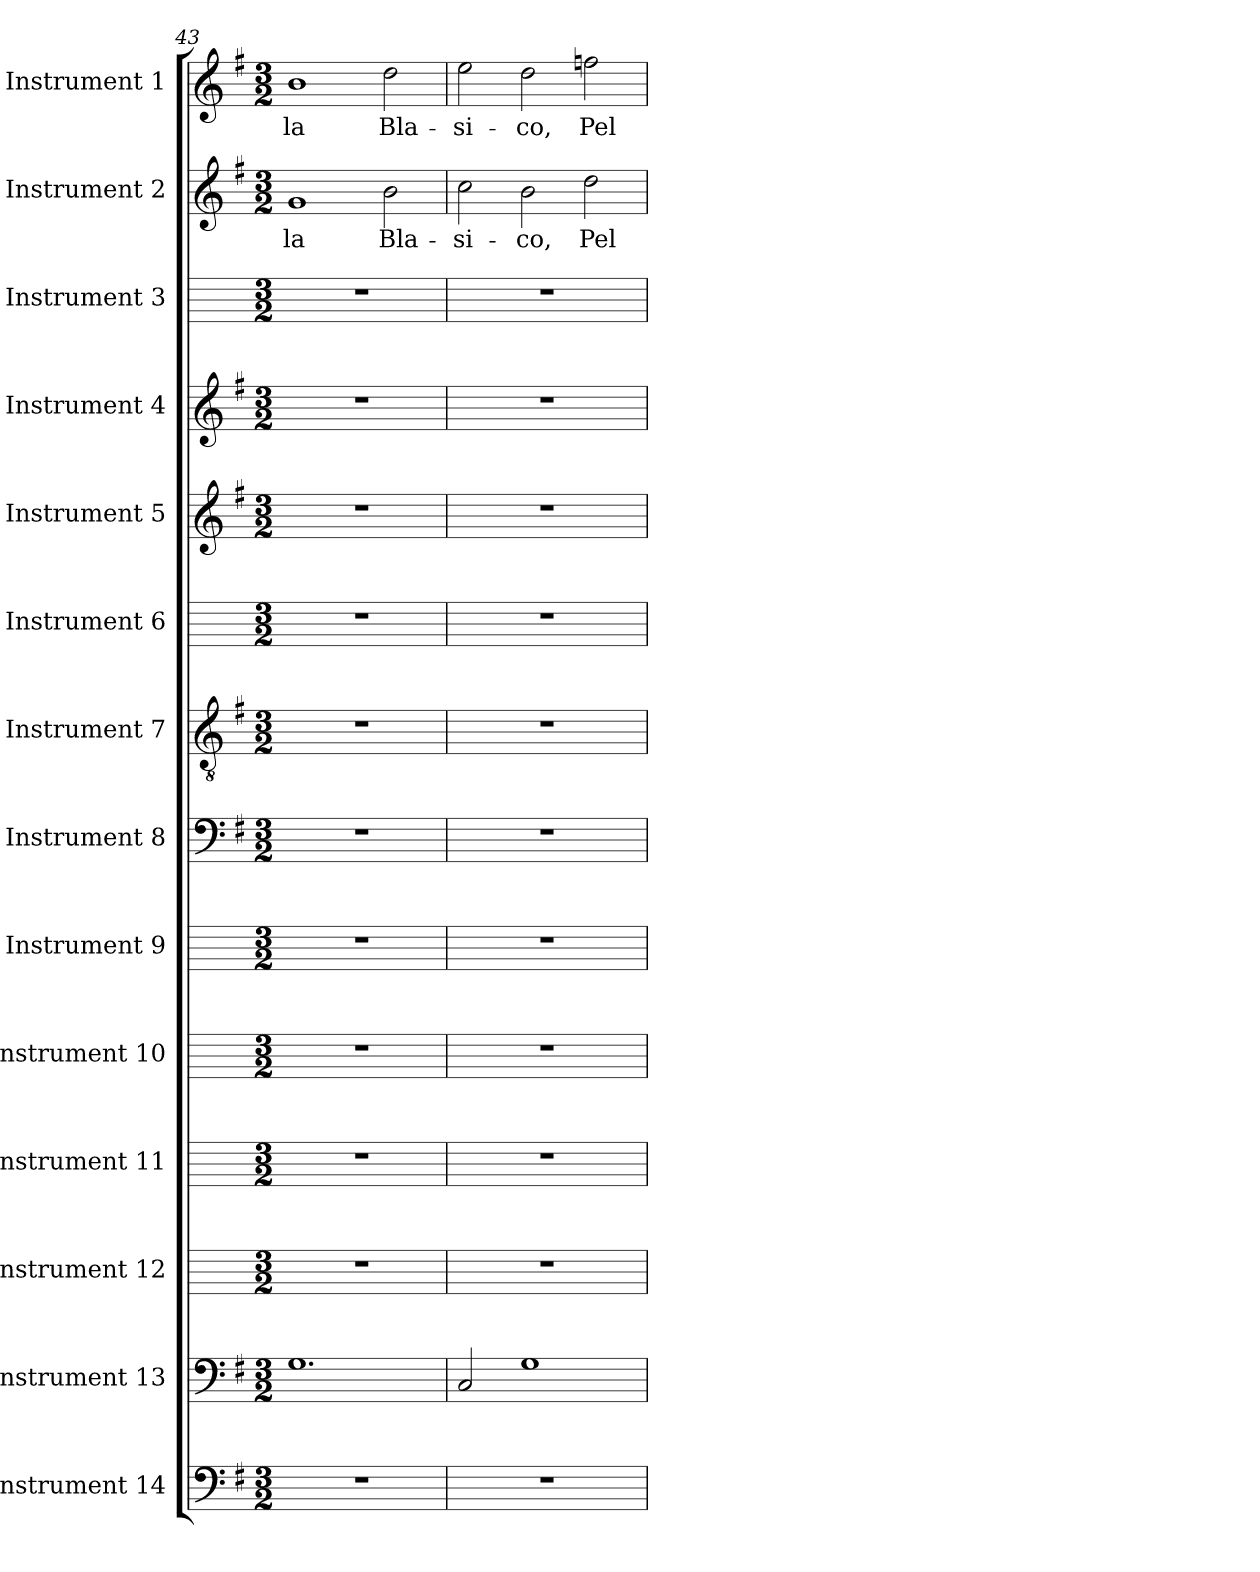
**kern	**kern	**kern	**kern	**kern	**kern	**kern	**kern	**kern	**kern	**kern	**kern	**kern	**text	**kern	**text
*part14	*part13	*part12	*part11	*part10	*part9	*part8	*part7	*part6	*part5	*part4	*part3	*part2	*part2	*part1	*part1
*staff14	*staff13	*staff12	*staff11	*staff10	*staff9	*staff8	*staff7	*staff6	*staff5	*staff4	*staff3	*staff2	*staff2	*staff1	*staff1
*I"Instrument 14	*I"Instrument 13	*I"Instrument 12	*I"Instrument 11	*I"Instrument 10	*I"Instrument 9	*I"Instrument 8	*I"Instrument 7	*I"Instrument 6	*I"Instrument 5	*I"Instrument 4	*I"Instrument 3	*I"Instrument 2	*	*I"Instrument 1	*
*clefF4	*clefF4	*	*	*	*	*clefF4	*clefGv2	*	*clefG2	*clefG2	*	*clefG2	*	*clefG2	*
*k[f#]	*k[f#]	*k[]	*k[]	*k[]	*k[]	*k[f#]	*k[f#]	*k[]	*k[f#]	*k[f#]	*k[]	*k[f#]	*	*k[f#]	*
*G:	*G:	*C:	*C:	*C:	*C:	*G:	*G:	*C:	*G:	*G:	*C:	*G:	*	*G:	*
*M3/2	*M3/2	*M3/2	*M3/2	*M3/2	*M3/2	*M3/2	*M3/2	*M3/2	*M3/2	*M3/2	*M3/2	*M3/2	*	*M3/2	*
=43	=43	=43	=43	=43	=43	=43	=43	=43	=43	=43	=43	=43	=43	=43	=43
!	!	!	!	!	!	!	!	!	!	!	!	!	!LO:LY:b:rj	!	!LO:LY:b:cj
1.r	1.G	1.r	1.r	1.r	1.r	1.r	1.r	1.r	1.r	1.r	1.r	1g	-la	1b	-la
!	!	!	!	!	!	!	!	!	!	!	!	!	!LO:LY:b:rj	!	!LO:LY:b:cj
.	.	.	.	.	.	.	.	.	.	.	.	2b\	Bla-	2dd\	Bla-
!!LO:PB:g=z
=44	=44	=44	=44	=44	=44	=44	=44	=44	=44	=44	=44	=44	=44	=44	=44
!	!	!	!	!	!	!	!	!	!	!	!	!	!LO:LY:b:rj	!	!LO:LY:b:cj
1.r	2C/	1.r	1.r	1.r	1.r	1.r	1.r	1.r	1.r	1.r	1.r	2cc\	-si-	2ee\	-si-
!	!	!	!	!	!	!	!	!	!	!	!	!	!LO:LY:b:rj	!	!LO:LY:b:cj
.	1G	.	.	.	.	.	.	.	.	.	.	2b\	-co,	2dd\	-co,
!	!	!	!	!	!	!	!	!	!	!	!	!	!LO:LY:b:rj	!	!LO:LY:b:cj
.	.	.	.	.	.	.	.	.	.	.	.	2dd\	Pel-	2ffn\	Pel-
=	=	=	=	=	=	=	=	=	=	=	=	=	=	=	=
*-	*-	*-	*-	*-	*-	*-	*-	*-	*-	*-	*-	*-	*-	*-	*-
